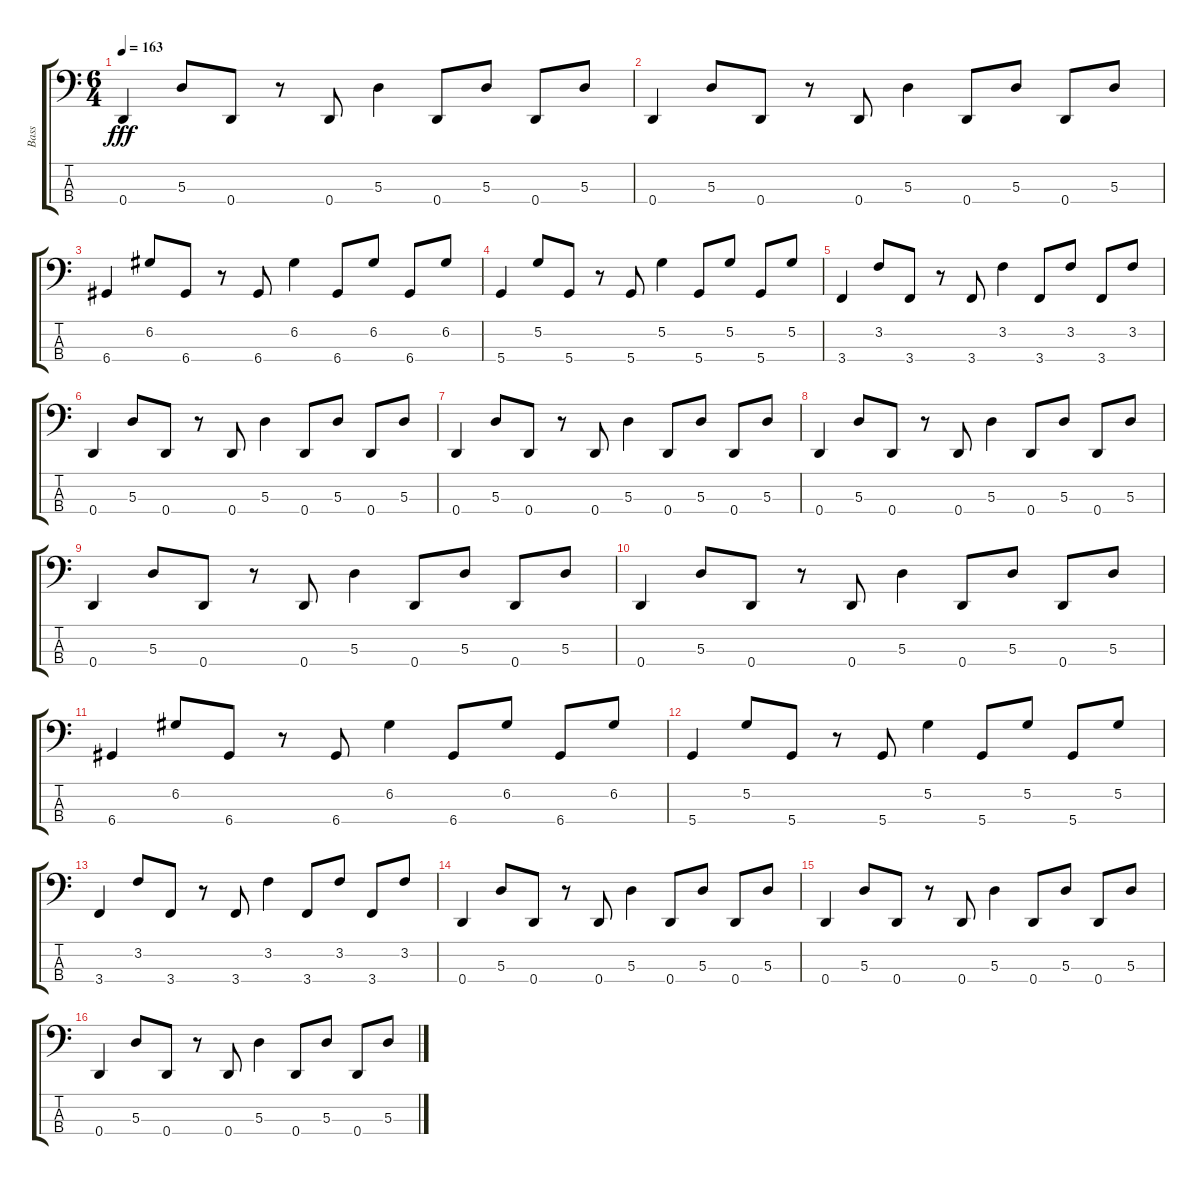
\track ("Bass" "Bass") {instrument electricbassfinger}
\staff {score tabs}
\tuning (G2 D2 A1 D1) {hide}
\ts (6 4)
\tempo 163
\clef f4
\ks c
0.4.4{dy fff} 5.3.8 0.4.8 r.8 0.4.8 5.3.4 0.4.8 5.3.8 0.4.8 5.3.8 |
0.4.4 5.3.8 0.4.8 r.8 0.4.8 5.3.4 0.4.8 5.3.8 0.4.8 5.3.8 |
6.4.4 6.2.8 6.4.8 r.8 6.4.8 6.2.4 6.4.8 6.2.8 6.4.8 6.2.8 |
5.4.4 5.2.8 5.4.8 r.8 5.4.8 5.2.4 5.4.8 5.2.8 5.4.8 5.2.8 |
3.4.4 3.2.8 3.4.8 r.8 3.4.8 3.2.4 3.4.8 3.2.8 3.4.8 3.2.8 |
0.4.4 5.3.8 0.4.8 r.8 0.4.8 5.3.4 0.4.8 5.3.8 0.4.8 5.3.8 |
0.4.4 5.3.8 0.4.8 r.8 0.4.8 5.3.4 0.4.8 5.3.8 0.4.8 5.3.8 |
0.4.4 5.3.8 0.4.8 r.8 0.4.8 5.3.4 0.4.8 5.3.8 0.4.8 5.3.8 |
0.4.4 5.3.8 0.4.8 r.8 0.4.8 5.3.4 0.4.8 5.3.8 0.4.8 5.3.8 |
0.4.4 5.3.8 0.4.8 r.8 0.4.8 5.3.4 0.4.8 5.3.8 0.4.8 5.3.8 |
6.4.4 6.2.8 6.4.8 r.8 6.4.8 6.2.4 6.4.8 6.2.8 6.4.8 6.2.8 |
5.4.4 5.2.8 5.4.8 r.8 5.4.8 5.2.4 5.4.8 5.2.8 5.4.8 5.2.8 |
3.4.4 3.2.8 3.4.8 r.8 3.4.8 3.2.4 3.4.8 3.2.8 3.4.8 3.2.8 |
0.4.4 5.3.8 0.4.8 r.8 0.4.8 5.3.4 0.4.8 5.3.8 0.4.8 5.3.8 |
0.4.4 5.3.8 0.4.8 r.8 0.4.8 5.3.4 0.4.8 5.3.8 0.4.8 5.3.8 |
0.4.4 5.3.8 0.4.8 r.8 0.4.8 5.3.4 0.4.8 5.3.8 0.4.8 5.3.8
